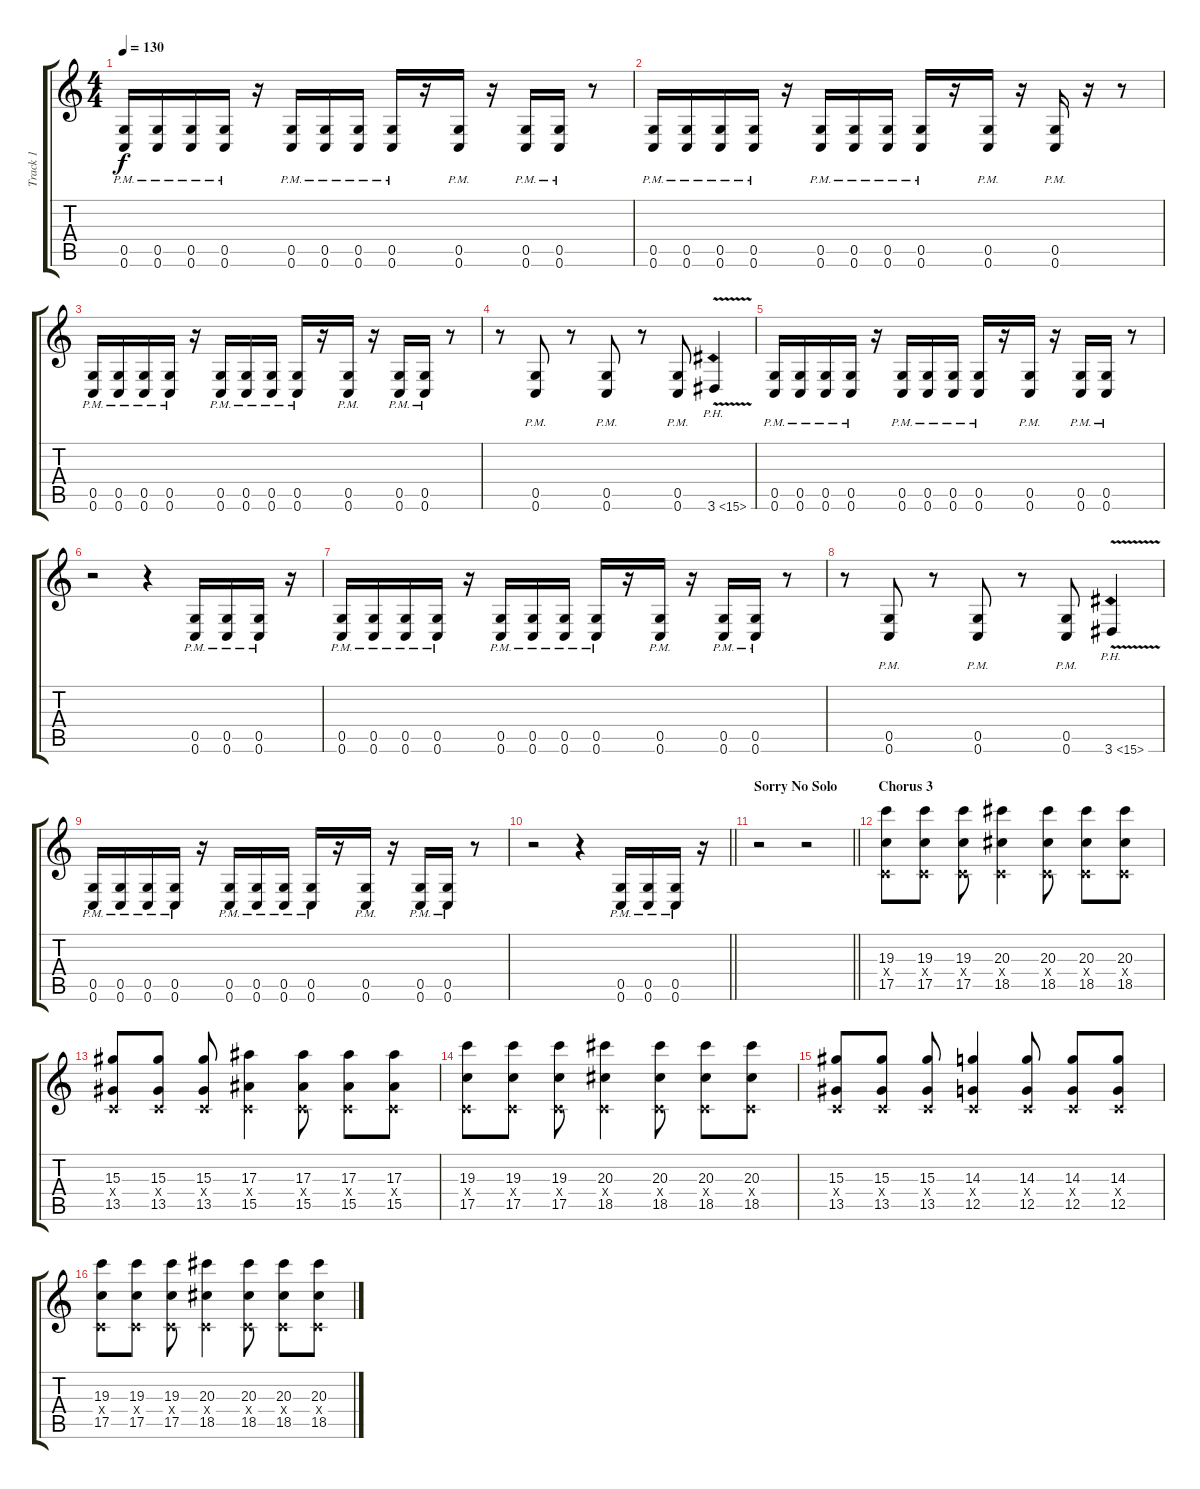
\track ("Track 1" "Track 1") {instrument overdrivenguitar}
\staff {score tabs}
\tuning (D4 A3 F3 C3 G2 C2) {hide}
\ts (4 4)
\tempo 130
\clef g2
\ks c
(0.5{pm} 0.6{pm}).16{dy f} (0.5{pm} 0.6{pm}).16 (0.5{pm} 0.6{pm}).16 (0.5{pm} 0.6{pm}).16 r.16 (0.5{pm} 0.6{pm}).16 (0.5{pm} 0.6{pm}).16 (0.5{pm} 0.6{pm}).16 (0.5{pm} 0.6{pm}).16 r.16 (0.5{pm} 0.6{pm}).16 r.16 (0.5{pm} 0.6{pm}).16 (0.5{pm} 0.6{pm}).16 r.8 |
(0.5{pm} 0.6{pm}).16 (0.5{pm} 0.6{pm}).16 (0.5{pm} 0.6{pm}).16 (0.5{pm} 0.6{pm}).16 r.16 (0.5{pm} 0.6{pm}).16 (0.5{pm} 0.6{pm}).16 (0.5{pm} 0.6{pm}).16 (0.5{pm} 0.6{pm}).16 r.16 (0.5{pm} 0.6{pm}).16 r.16 (0.5{pm} 0.6{pm}).16 r.16 r.8 |
(0.5{pm} 0.6{pm}).16 (0.5{pm} 0.6{pm}).16 (0.5{pm} 0.6{pm}).16 (0.5{pm} 0.6{pm}).16 r.16 (0.5{pm} 0.6{pm}).16 (0.5{pm} 0.6{pm}).16 (0.5{pm} 0.6{pm}).16 (0.5{pm} 0.6{pm}).16 r.16 (0.5{pm} 0.6{pm}).16 r.16 (0.5{pm} 0.6{pm}).16 (0.5{pm} 0.6{pm}).16 r.8 |
r.8 (0.5{pm} 0.6{pm}).8 r.8 (0.5{pm} 0.6{pm}).8 r.8 (0.5{pm} 0.6{pm}).8 3.6{ph 12 v}.4 |
(0.5{pm} 0.6{pm}).16 (0.5{pm} 0.6{pm}).16 (0.5{pm} 0.6{pm}).16 (0.5{pm} 0.6{pm}).16 r.16 (0.5{pm} 0.6{pm}).16 (0.5{pm} 0.6{pm}).16 (0.5{pm} 0.6{pm}).16 (0.5{pm} 0.6{pm}).16 r.16 (0.5{pm} 0.6{pm}).16 r.16 (0.5{pm} 0.6{pm}).16 (0.5{pm} 0.6{pm}).16 r.8 |
r.2 r.4 (0.5{pm} 0.6{pm}).16 (0.5 0.6{pm}).16 (0.5{pm} 0.6{pm}).16 r.16 |
(0.5{pm} 0.6{pm}).16 (0.5{pm} 0.6{pm}).16 (0.5{pm} 0.6{pm}).16 (0.5{pm} 0.6{pm}).16 r.16 (0.5{pm} 0.6{pm}).16 (0.5{pm} 0.6{pm}).16 (0.5{pm} 0.6{pm}).16 (0.5{pm} 0.6{pm}).16 r.16 (0.5{pm} 0.6{pm}).16 r.16 (0.5{pm} 0.6{pm}).16 (0.5{pm} 0.6{pm}).16 r.8 |
r.8 (0.5{pm} 0.6{pm}).8 r.8 (0.5{pm} 0.6{pm}).8 r.8 (0.5{pm} 0.6{pm}).8 3.6{ph 12 v}.4 |
(0.5{pm} 0.6{pm}).16 (0.5{pm} 0.6{pm}).16 (0.5{pm} 0.6{pm}).16 (0.5{pm} 0.6{pm}).16 r.16 (0.5{pm} 0.6{pm}).16 (0.5{pm} 0.6{pm}).16 (0.5{pm} 0.6{pm}).16 (0.5{pm} 0.6{pm}).16 r.16 (0.5{pm} 0.6{pm}).16 r.16 (0.5{pm} 0.6{pm}).16 (0.5{pm} 0.6{pm}).16 r.8 |
\barLineRight lightlight
r.2 r.4 (0.5{pm} 0.6{pm}).16 (0.5 0.6{pm}).16 (0.5{pm} 0.6{pm}).16 r.16 |
\section ("" "Sorry No Solo")
\barLineRight lightlight
r.2 r.2 |
\section ("" "Chorus 3")
(19.3 0.4{x} 17.5).8 (19.3 0.4{x} 17.5).8 (19.3 0.4{x} 17.5).8 (20.3 0.4{x} 18.5).4 (20.3 0.4{x} 18.5).8 (20.3 0.4{x} 18.5).8 (20.3 0.4{x} 18.5).8 |
(15.3 0.4{x} 13.5).8 (15.3 0.4{x} 13.5).8 (15.3 0.4{x} 13.5).8 (17.3 0.4{x} 15.5).4 (17.3 0.4{x} 15.5).8 (17.3 0.4{x} 15.5).8 (17.3 0.4{x} 15.5).8 |
(19.3 0.4{x} 17.5).8 (19.3 0.4{x} 17.5).8 (19.3 0.4{x} 17.5).8 (20.3 0.4{x} 18.5).4 (20.3 0.4{x} 18.5).8 (20.3 0.4{x} 18.5).8 (20.3 0.4{x} 18.5).8 |
(15.3 0.4{x} 13.5).8 (15.3 0.4{x} 13.5).8 (15.3 0.4{x} 13.5).8 (14.3 0.4{x} 12.5).4 (14.3 0.4{x} 12.5).8 (14.3 0.4{x} 12.5).8 (14.3 0.4{x} 12.5).8 |
(19.3 0.4{x} 17.5).8 (19.3 0.4{x} 17.5).8 (19.3 0.4{x} 17.5).8 (20.3 0.4{x} 18.5).4 (20.3 0.4{x} 18.5).8 (20.3 0.4{x} 18.5).8 (20.3 0.4{x} 18.5).8
